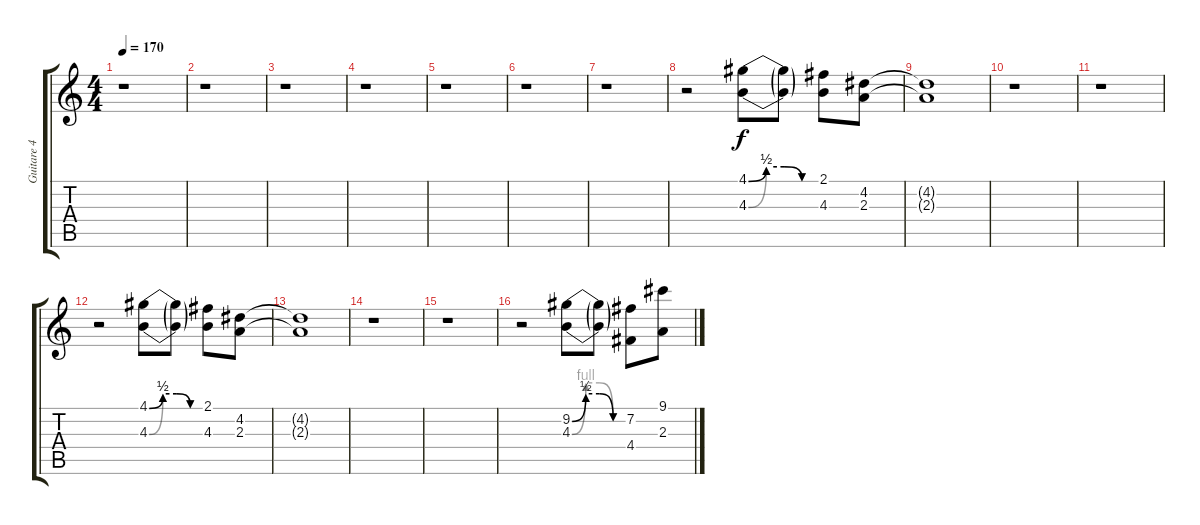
\track ("Guitare 4" "Guitare 4") {instrument electricguitarclean}
\staff {score tabs}
\tuning (E4 B3 G3 D3 A2 E2) {hide}
\ts (4 4)
\tempo 170
\clef g2
\ks c
r.1{dy f} |
r.1 |
r.1 |
r.1 |
r.1 |
r.1 |
r.1 |
r.2 (4.1{be (custom 0 0 15 2 30 2 45 0 60 0)} 4.3{be (custom 0 0 15 2 30 2 45 0 60 0)}).8 (4.1{t} 4.3{t}).8 (2.1 4.3).8 (4.2 2.3).8 |
(4.2{t} 2.3{t}).1 |
r.1 |
r.1 |
r.2 (4.1{be (custom 0 0 15 2 30 2 45 0 60 0)} 4.3{be (custom 0 0 15 2 30 2 45 0 60 0)}).8 (4.1{t} 4.3{t}).8 (2.1 4.3).8 (4.2 2.3).8 |
(4.2{t} 2.3{t}).1 |
r.1 |
r.1 |
r.2 (9.2{be (custom 0 0 15 2 30 2 45 0 60 0)} 4.3{be (custom 0 0 15 4 30 4 45 0 60 0)}).8 (9.2{t} 4.3{t}).8 (7.2 4.4).8 (9.1 2.3).8
